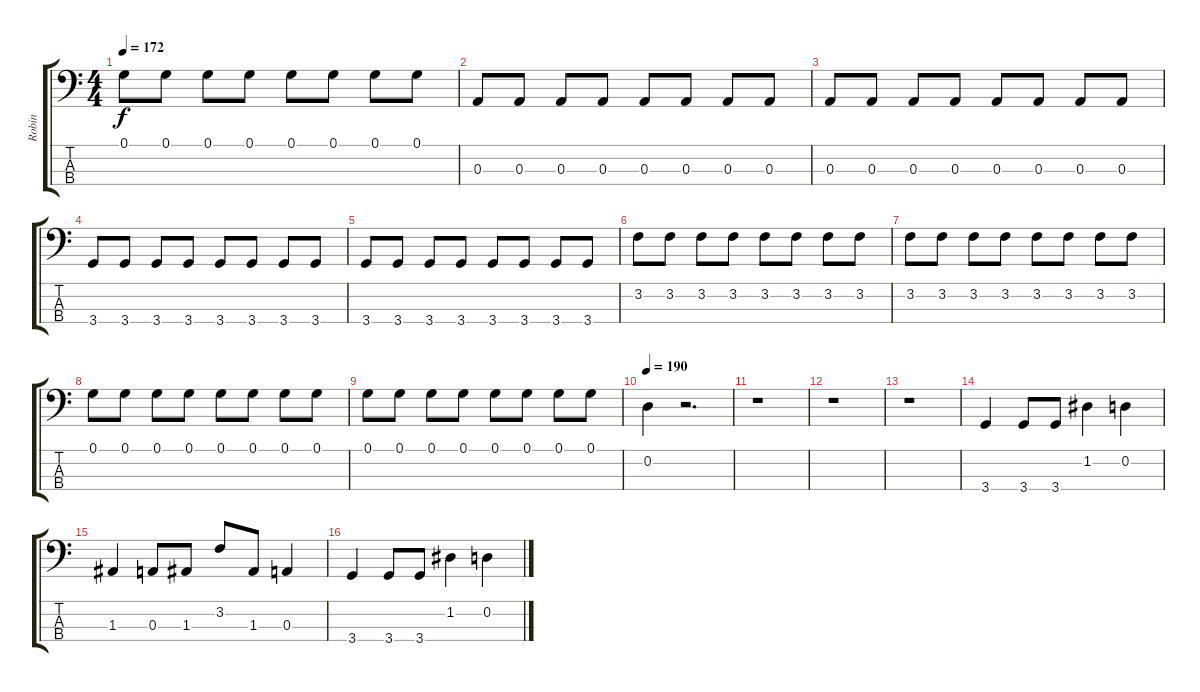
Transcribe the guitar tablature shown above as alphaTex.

\track ("Robin" "Robin") {instrument electricbassfinger}
\staff {score tabs}
\tuning (G2 D2 A1 E1) {hide}
\ts (4 4)
\tempo 172
\clef f4
\ks c
0.1.8{dy f} 0.1.8 0.1.8 0.1.8 0.1.8 0.1.8 0.1.8 0.1.8 |
0.3.8 0.3.8 0.3.8 0.3.8 0.3.8 0.3.8 0.3.8 0.3.8 |
0.3.8 0.3.8 0.3.8 0.3.8 0.3.8 0.3.8 0.3.8 0.3.8 |
3.4.8 3.4.8 3.4.8 3.4.8 3.4.8 3.4.8 3.4.8 3.4.8 |
3.4.8 3.4.8 3.4.8 3.4.8 3.4.8 3.4.8 3.4.8 3.4.8 |
3.2.8 3.2.8 3.2.8 3.2.8 3.2.8 3.2.8 3.2.8 3.2.8 |
3.2.8 3.2.8 3.2.8 3.2.8 3.2.8 3.2.8 3.2.8 3.2.8 |
0.1.8 0.1.8 0.1.8 0.1.8 0.1.8 0.1.8 0.1.8 0.1.8 |
0.1.8 0.1.8 0.1.8 0.1.8 0.1.8 0.1.8 0.1.8 0.1.8 |
\tempo 190
0.2.4 r.2{d} |
r.1 |
r.1 |
r.1 |
3.4.4 3.4.8 3.4.8 1.2.4 0.2.4 |
1.3.4 0.3.8 1.3.8 3.2.8 1.3.8 0.3.4 |
3.4.4 3.4.8 3.4.8 1.2.4 0.2.4
